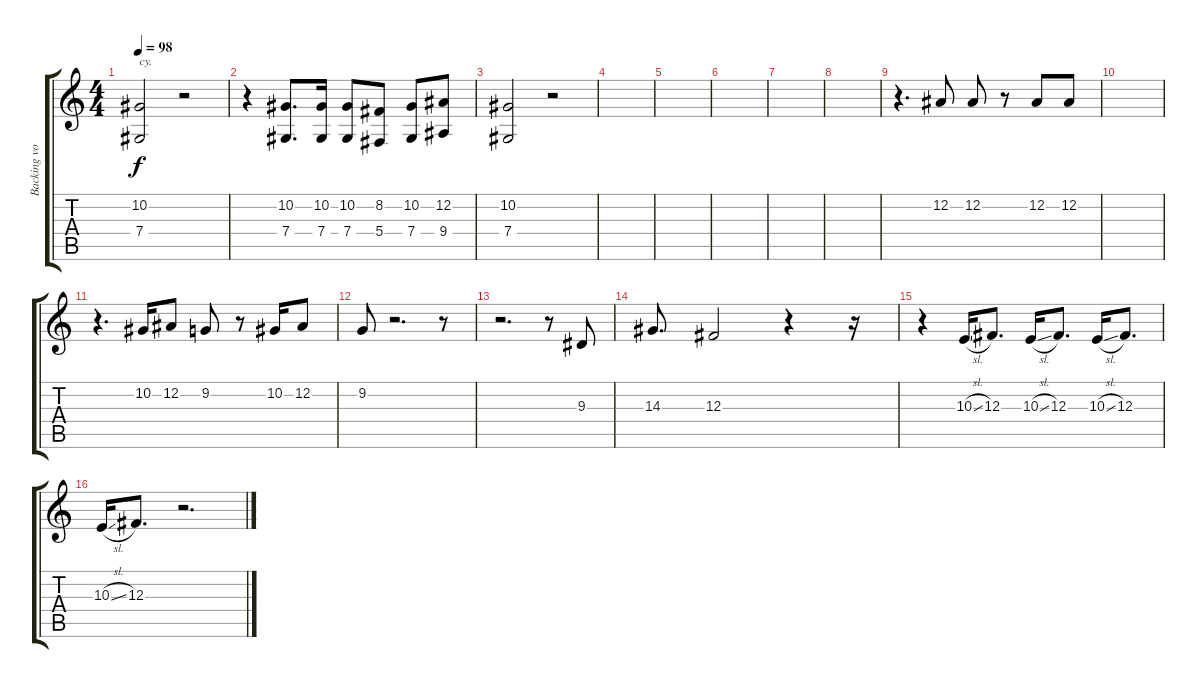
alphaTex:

\track ("Backing vocals" "Backing vo") {instrument brasssection}
\staff {score tabs}
\tuning (Eb4 Bb3 Gb3 Db3 Ab2 Eb2) {hide}
\ts (4 4)
\tempo 98
\clef g2
\ks c
(10.2 7.4).2{txt "cy." dy f} r.2 |
r.4 (10.2 7.4).8{d} (10.2 7.4).16 (10.2 7.4).8 (8.2 5.4).8 (10.2 7.4).8 (12.2 9.4).8 |
(10.2 7.4).2 r.2 |
|
|
|
|
|
r.4{d volume 13} 12.2.8 12.2.8 r.8 12.2.8{volume 10} 12.2.8 |
|
r.4{d volume 13} 10.2.16 12.2.8 9.2.8 r.8 10.2.16{volume 10} 12.2.8 |
9.2.8 r.2{d} r.8 |
r.2{d} r.8 9.3.8{volume 13} |
14.3.8{d} 12.3.2 r.4 r.16 |
r.4{volume 16 balance 14} 10.3{sl}.16{volume 6} 12.3.8{d} 10.3{sl}.16 12.3.8{d} 10.3{sl}.16 12.3.8{d} |
10.3{sl}.16 12.3.8{d} r.2{d}
